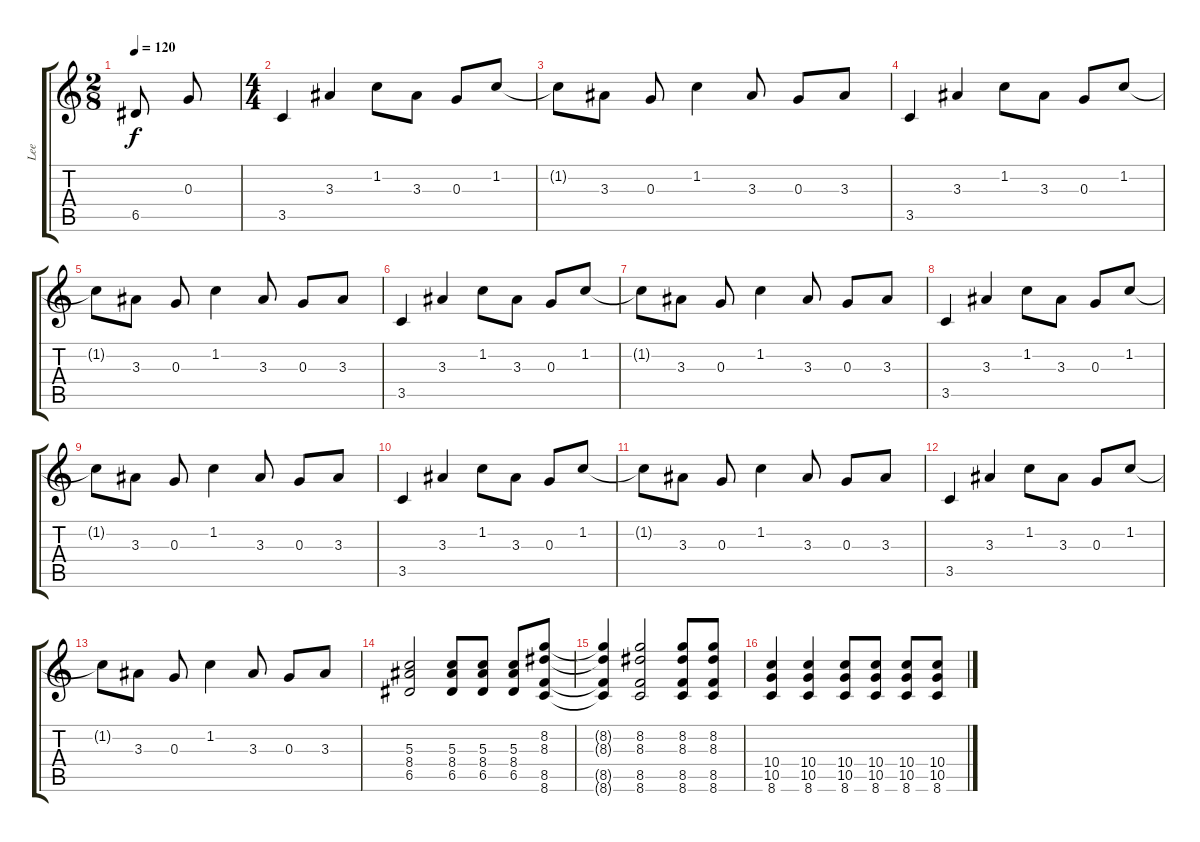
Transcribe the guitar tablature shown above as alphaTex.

\track ("Lee" "Lee") {instrument electricguitarjazz}
\staff {score tabs}
\tuning (E4 B3 G3 D3 A2 E2) {hide}
\ts (2 8)
\tempo 120
\clef g2
\ks c
6.5.8{dy f instrument electricguitarjazz} 0.3.8 |
\ts (4 4)
3.5.4 3.3.4 1.2.8 3.3.8 0.3.8 1.2.8 |
1.2{t}.8 3.3.8 0.3.8 1.2.4 3.3.8 0.3.8 3.3.8 |
3.5.4 3.3.4 1.2.8 3.3.8 0.3.8 1.2.8 |
1.2{t}.8 3.3.8 0.3.8 1.2.4 3.3.8 0.3.8 3.3.8 |
3.5.4 3.3.4 1.2.8 3.3.8 0.3.8 1.2.8 |
1.2{t}.8 3.3.8 0.3.8 1.2.4 3.3.8 0.3.8 3.3.8 |
3.5.4 3.3.4 1.2.8 3.3.8 0.3.8 1.2.8 |
1.2{t}.8 3.3.8 0.3.8 1.2.4 3.3.8 0.3.8 3.3.8 |
3.5.4 3.3.4 1.2.8 3.3.8 0.3.8 1.2.8 |
1.2{t}.8 3.3.8 0.3.8 1.2.4 3.3.8 0.3.8 3.3.8 |
3.5.4 3.3.4 1.2.8 3.3.8 0.3.8 1.2.8 |
1.2{t}.8 3.3.8 0.3.8 1.2.4 3.3.8 0.3.8 3.3.8 |
(5.3 8.4 6.5).2{instrument overdrivenguitar} (5.3 8.4 6.5).8 (5.3 8.4 6.5).8 (5.3 8.4 6.5).8 (8.2 8.3 8.5 8.6).8 |
(8.2{t} 8.3{t} 8.5{t} 8.6{t}).4 (8.2 8.3 8.5 8.6).2 (8.2 8.3 8.5 8.6).8 (8.2 8.3 8.5 8.6).8 |
(10.4 10.5 8.6).4 (10.4 10.5 8.6).4 (10.4 10.5 8.6).8 (10.4 10.5 8.6).8 (10.4 10.5 8.6).8 (10.4 10.5 8.6).8
